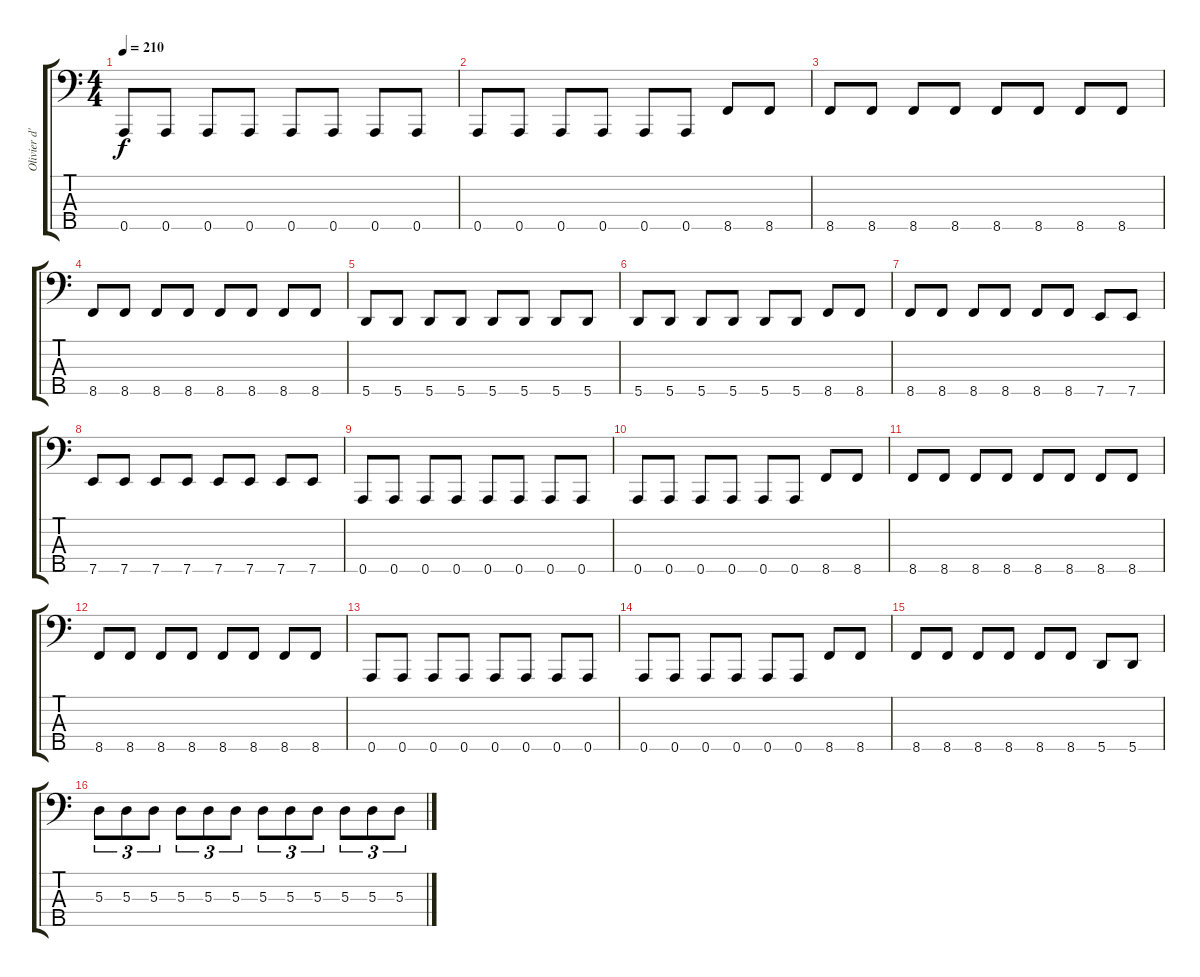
\track ("Olivier d'Aries (Bass)" "Olivier d'") {instrument electricbassfinger}
\staff {score tabs}
\tuning (G2 D2 A1 E1 A0) {hide}
\ts (4 4)
\tempo 210
\clef f4
\ks c
0.5.8{dy f} 0.5.8 0.5.8 0.5.8 0.5.8 0.5.8 0.5.8 0.5.8 |
0.5.8 0.5.8 0.5.8 0.5.8 0.5.8 0.5.8 8.5.8 8.5.8 |
8.5.8 8.5.8 8.5.8 8.5.8 8.5.8 8.5.8 8.5.8 8.5.8 |
8.5.8 8.5.8 8.5.8 8.5.8 8.5.8 8.5.8 8.5.8 8.5.8 |
5.5.8 5.5.8 5.5.8 5.5.8 5.5.8 5.5.8 5.5.8 5.5.8 |
5.5.8 5.5.8 5.5.8 5.5.8 5.5.8 5.5.8 8.5.8 8.5.8 |
8.5.8 8.5.8 8.5.8 8.5.8 8.5.8 8.5.8 7.5.8 7.5.8 |
7.5.8 7.5.8 7.5.8 7.5.8 7.5.8 7.5.8 7.5.8 7.5.8 |
0.5.8 0.5.8 0.5.8 0.5.8 0.5.8 0.5.8 0.5.8 0.5.8 |
0.5.8 0.5.8 0.5.8 0.5.8 0.5.8 0.5.8 8.5.8 8.5.8 |
8.5.8 8.5.8 8.5.8 8.5.8 8.5.8 8.5.8 8.5.8 8.5.8 |
8.5.8 8.5.8 8.5.8 8.5.8 8.5.8 8.5.8 8.5.8 8.5.8 |
0.5.8 0.5.8 0.5.8 0.5.8 0.5.8 0.5.8 0.5.8 0.5.8 |
0.5.8 0.5.8 0.5.8 0.5.8 0.5.8 0.5.8 8.5.8 8.5.8 |
8.5.8 8.5.8 8.5.8 8.5.8 8.5.8 8.5.8 5.5.8 5.5.8 |
5.3.8{tu (3 2)} 5.3.8{tu (3 2)} 5.3.8{tu (3 2)} 5.3.8{tu (3 2)} 5.3.8{tu (3 2)} 5.3.8{tu (3 2)} 5.3.8{tu (3 2)} 5.3.8{tu (3 2)} 5.3.8{tu (3 2)} 5.3.8{tu (3 2)} 5.3.8{tu (3 2)} 5.3.8{tu (3 2)}
